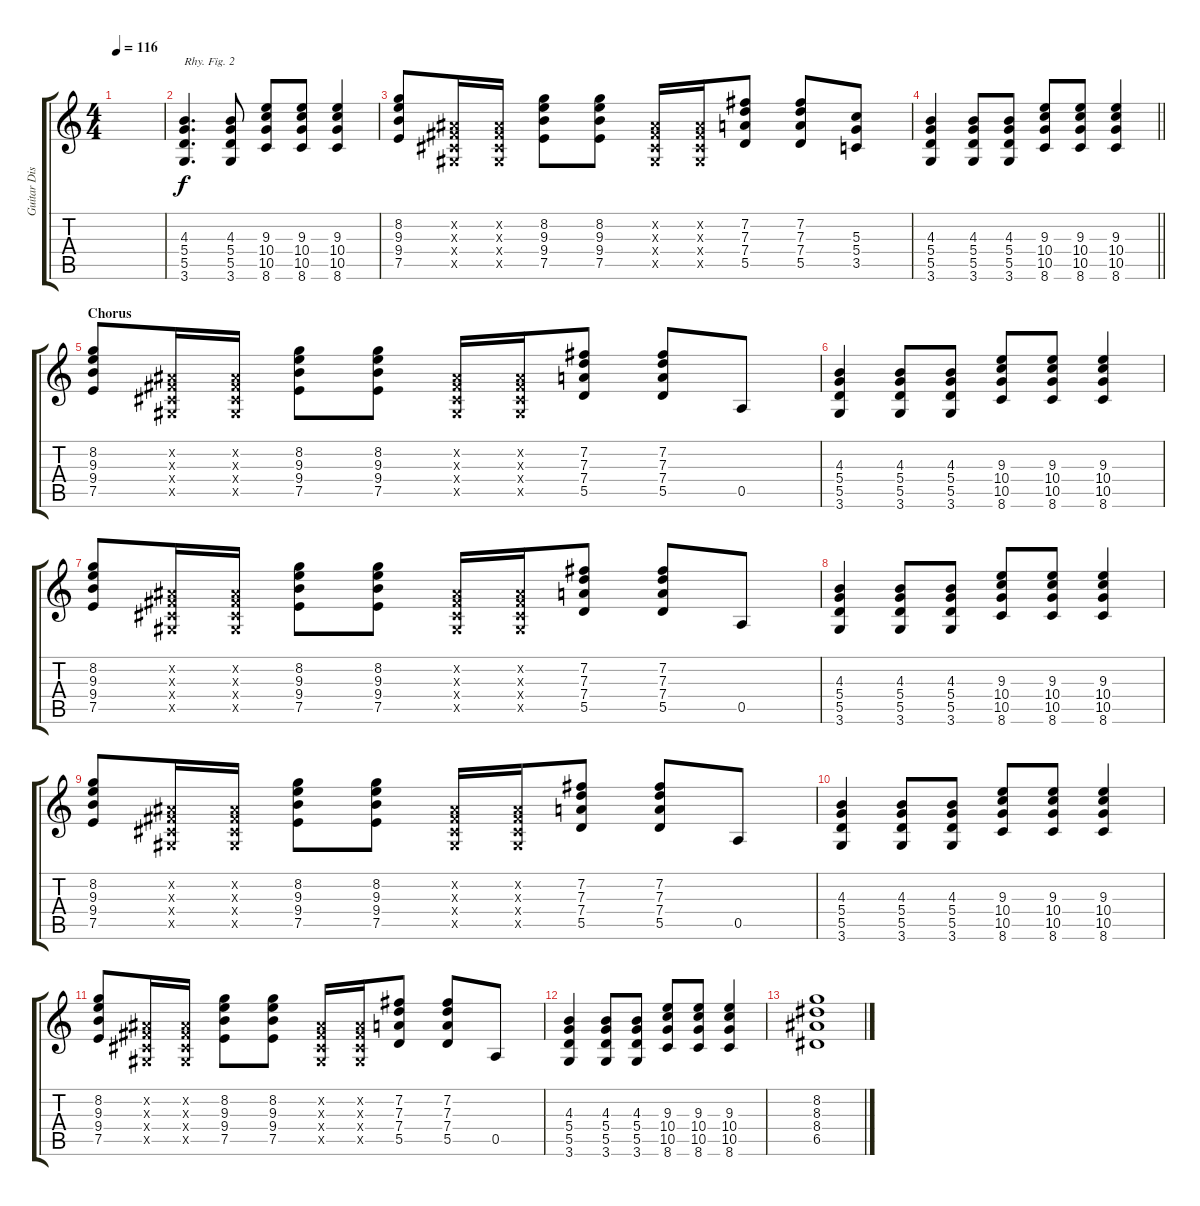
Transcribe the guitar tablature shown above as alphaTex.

\track ("Guitar Dist" "Guitar Dis") {instrument distortionguitar}
\staff {score tabs}
\tuning (E4 B3 G3 D3 A2 E2) {hide}
\ts (4 4)
\tempo 116
\clef g2
\ks c
|
(4.3 5.4 5.5 3.6).4{d txt "Rhy. Fig. 2"} (4.3 5.4 5.5 3.6).8 (9.3 10.4 10.5 8.6).8 (9.3 10.4 10.5 8.6).8 (9.3 10.4 10.5 8.6).4 |
(8.2 9.3 9.4 7.5).8 (-1.2{x} -1.3{x} -1.4{x} -1.5{x}).16 (-1.2{x} -1.3{x} -1.4{x} -1.5{x}).16 (8.2 9.3 9.4 7.5).8 (8.2 9.3 9.4 7.5).8 (-1.2{x} -1.3{x} -1.4{x} -1.5{x}).16 (-1.2{x} -1.3{x} -1.4{x} -1.5{x}).16 (7.2 7.3 7.4 5.5).8 (7.2 7.3 7.4 5.5).8 (5.3 5.4 3.5).8 |
\barLineRight lightlight
(4.3 5.4 5.5 3.6).4 (4.3 5.4 5.5 3.6).8 (4.3 5.4 5.5 3.6).8 (9.3 10.4 10.5 8.6).8 (9.3 10.4 10.5 8.6).8 (9.3 10.4 10.5 8.6).4 |
\section ("" "Chorus")
(8.2 9.3 9.4 7.5).8 (-1.2{x} -1.3{x} -1.4{x} -1.5{x}).16 (-1.2{x} -1.3{x} -1.4{x} -1.5{x}).16 (8.2 9.3 9.4 7.5).8 (8.2 9.3 9.4 7.5).8 (-1.2{x} -1.3{x} -1.4{x} -1.5{x}).16 (-1.2{x} -1.3{x} -1.4{x} -1.5{x}).16 (7.2 7.3 7.4 5.5).8 (7.2 7.3 7.4 5.5).8 0.5.8 |
(4.3 5.4 5.5 3.6).4 (4.3 5.4 5.5 3.6).8 (4.3 5.4 5.5 3.6).8 (9.3 10.4 10.5 8.6).8 (9.3 10.4 10.5 8.6).8 (9.3 10.4 10.5 8.6).4 |
(8.2 9.3 9.4 7.5).8 (-1.2{x} -1.3{x} -1.4{x} -1.5{x}).16 (-1.2{x} -1.3{x} -1.4{x} -1.5{x}).16 (8.2 9.3 9.4 7.5).8 (8.2 9.3 9.4 7.5).8 (-1.2{x} -1.3{x} -1.4{x} -1.5{x}).16 (-1.2{x} -1.3{x} -1.4{x} -1.5{x}).16 (7.2 7.3 7.4 5.5).8 (7.2 7.3 7.4 5.5).8 0.5.8 |
(4.3 5.4 5.5 3.6).4 (4.3 5.4 5.5 3.6).8 (4.3 5.4 5.5 3.6).8 (9.3 10.4 10.5 8.6).8 (9.3 10.4 10.5 8.6).8 (9.3 10.4 10.5 8.6).4 |
(8.2 9.3 9.4 7.5).8 (-1.2{x} -1.3{x} -1.4{x} -1.5{x}).16 (-1.2{x} -1.3{x} -1.4{x} -1.5{x}).16 (8.2 9.3 9.4 7.5).8 (8.2 9.3 9.4 7.5).8 (-1.2{x} -1.3{x} -1.4{x} -1.5{x}).16 (-1.2{x} -1.3{x} -1.4{x} -1.5{x}).16 (7.2 7.3 7.4 5.5).8 (7.2 7.3 7.4 5.5).8 0.5.8 |
(4.3 5.4 5.5 3.6).4 (4.3 5.4 5.5 3.6).8 (4.3 5.4 5.5 3.6).8 (9.3 10.4 10.5 8.6).8 (9.3 10.4 10.5 8.6).8 (9.3 10.4 10.5 8.6).4 |
(8.2 9.3 9.4 7.5).8 (-1.2{x} -1.3{x} -1.4{x} -1.5{x}).16 (-1.2{x} -1.3{x} -1.4{x} -1.5{x}).16 (8.2 9.3 9.4 7.5).8 (8.2 9.3 9.4 7.5).8 (-1.2{x} -1.3{x} -1.4{x} -1.5{x}).16 (-1.2{x} -1.3{x} -1.4{x} -1.5{x}).16 (7.2 7.3 7.4 5.5).8 (7.2 7.3 7.4 5.5).8 0.5.8 |
(4.3 5.4 5.5 3.6).4 (4.3 5.4 5.5 3.6).8 (4.3 5.4 5.5 3.6).8 (9.3 10.4 10.5 8.6).8 (9.3 10.4 10.5 8.6).8 (9.3 10.4 10.5 8.6).4 |
(8.2 8.3 8.4 6.5).1
